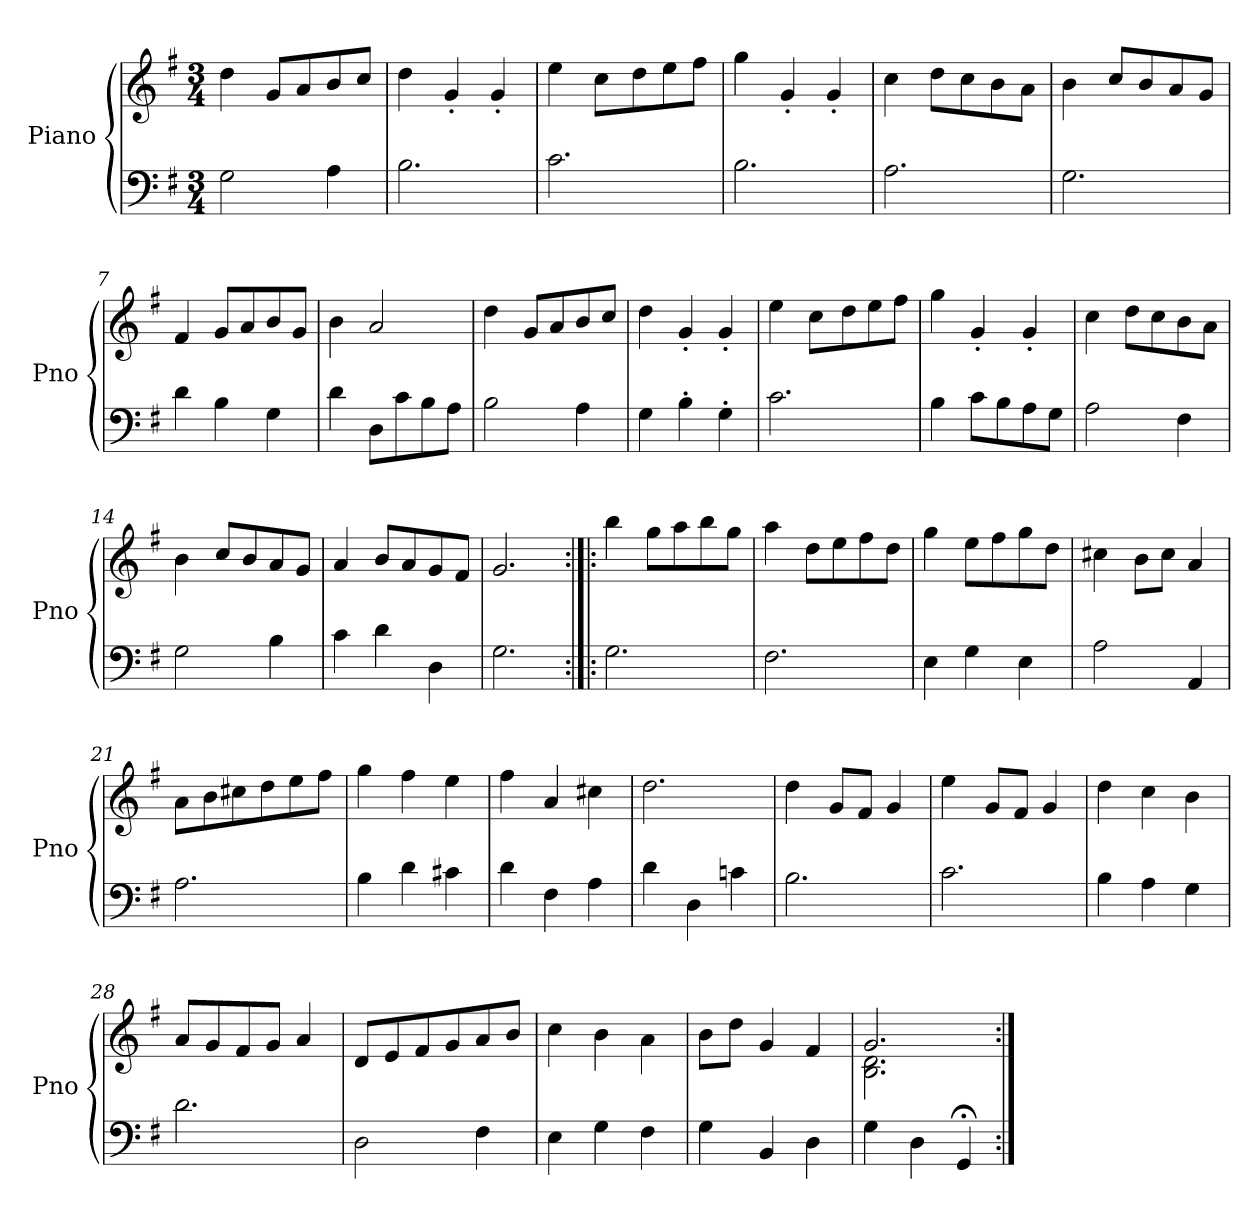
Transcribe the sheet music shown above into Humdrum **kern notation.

**kern	**kern
*part1	*part1
*staff2	*staff1
*I"Piano	*
*I'Pno	*
*clefF4	*clefG2
*k[f#]	*k[f#]
*M3/4	*M3/4
=1	=1
2G\	4dd\
.	8g/L
.	8a/
4A\	8b/
.	8cc/J
=2	=2
2.B\	4dd\
.	4g'/
.	4g'/
=3	=3
*	*^
2.c\	4ee\	4ryy
.	8cc\L	32ccyy
.	.	4...ryy
.	8dd\	.
.	8ee\	.
.	8ff#\J	.
*	*v	*v
=4	=4
2.B\	4gg\
.	4g'/
.	4g'/
!!LO:LB:g=z
=5	=5
2.A\	4cc\
.	8dd\L
.	8cc\
.	8b\
.	8a\J
=6	=6
2.G\	4b\
.	8cc/L
.	8b/
.	8a/
.	8g/J
=7	=7
4d\	4f#/
4B\	8g/L
.	8a/
4G\	8b/
.	8g/J
=8	=8
4d\	4b\
8D\L	2a/
8c\	.
8B\	.
8A\J	.
!!LO:LB:g=z
=9	=9
2B\	4dd\
.	8g/L
.	8a/
4A\	8b/
.	8cc/J
=10	=10
4G\	4dd\
4B'\	4g'/
4G'\	4g'/
=11	=11
*	*^
2.c\	4ee\	4ryy
.	8cc\L	32ccyy
.	.	4...ryy
.	8dd\	.
.	8ee\	.
.	8ff#\J	.
*	*v	*v
=12	=12
4B\	4gg\
8c\L	4g'/
8B\	.
8A\	4g'/
8G\J	.
!!LO:LB:g=z
=13	=13
2A\	4cc\
.	8dd\L
.	8cc\
4F#\	8b\
.	8a\J
=14	=14
2G\	4b\
.	8cc/L
.	8b/
4B\	8a/
.	8g/J
=15	=15
4c\	4a/
4d\	8b/L
.	8a/
4D\	8g/
.	8f#/J
=16	=16
2.G\	2.g/
!!LO:PB:g=z
=17:|!|:	=17:|!|:
2.G\	4bb\
.	8gg\L
.	8aa\
.	8bb\
.	8gg\J
=18	=18
2.F#\	4aa\
.	8dd\L
.	8ee\
.	8ff#\
.	8dd\J
=19	=19
4E\	4gg\
4G\	8ee\L
.	8ff#\
4E\	8gg\
.	8dd\J
=20	=20
2A\	4cc#X\
.	8b\L
.	8cc#\J
4AA/	4a/
!!LO:LB:g=z
=21	=21
2.A\	8a\L
.	8b\
.	8cc#X\
.	8dd\
.	8ee\
.	8ff#\J
=22	=22
4B\	4gg\
4d\	4ff#\
4c#X\	4ee\
=23	=23
4d\	4ff#\
4F#\	4a/
4A\	4cc#X\
=24	=24
4d\	2.dd\
4D\	.
4cn\	.
!!LO:LB:g=z
=25	=25
2.B\	4dd\
.	8g/L
.	8f#/J
.	4g/
=26	=26
2.c\	4ee\
.	8g/L
.	8f#/J
.	4g/
=27	=27
4B\	4dd\
4A\	4cc\
4G\	4b\
=28	=28
2.d\	8a/L
.	8g/
.	8f#/
.	8g/J
.	4a/
!!LO:LB:g=z
=29	=29
2D\	8d/L
.	8e/
.	8f#/
.	8g/
4F#\	8a/
.	8b/J
=30	=30
4E\	4cc\
4G\	4b\
4F#\	4a\
=31	=31
4G\	8b\L
.	8dd\J
4BB/	4g/
4D\	4f#/
=32	=32
*	*^
4G\	2.g/	2.B\ 2.d\
4D\	.	.
4GG;</	.	.
*	*v	*v
=:|!	=:|!
*-	*-
